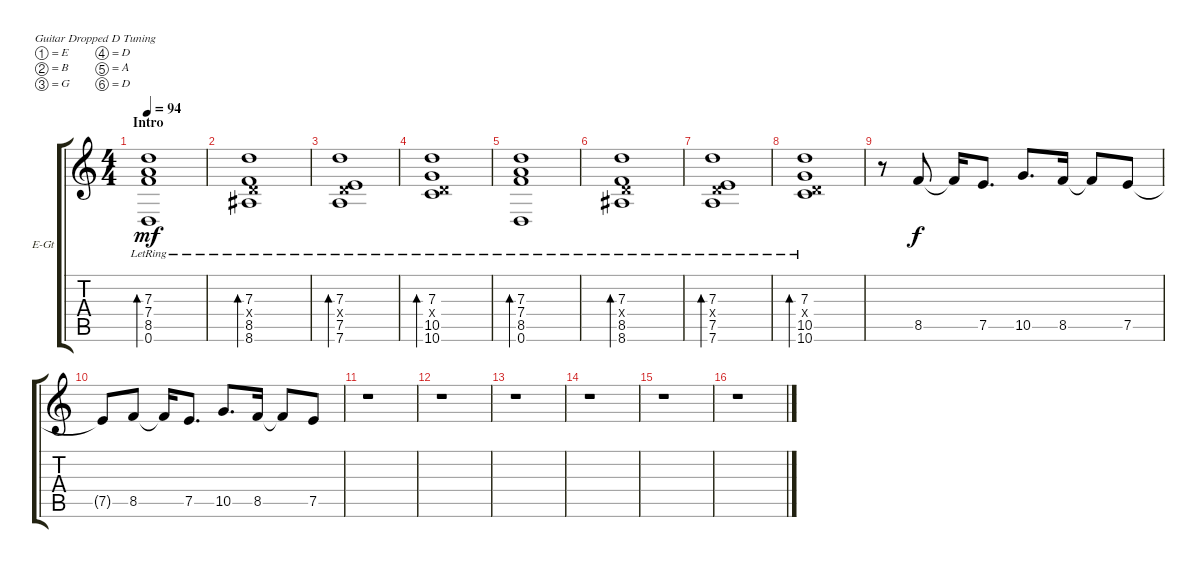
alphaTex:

\bracketExtendMode groupsimilarinstruments
\firstSystemTrackNameOrientation horizontal
\otherSystemsTrackNameOrientation horizontal
\track ("Guitar 3" "E-Gt") {instrument distortionguitar}
\staff {score tabs}
\tuning (E4 B3 G3 D3 A2 D2)
\ts (4 4)
\beaming (8 2 2 2 2)
\section ("" "Intro")
\tempo 94
\clef g2
\ks c
(7.3{lr} 7.4{lr} 8.5{lr} 0.6{lr}).1{bd 60 dy mf instrument distortionguitar} |
(7.3{lr} 0.4{x} 8.5{lr} 8.6{lr}).1{bd 60} |
(7.3{lr} 0.4{x} 7.5{lr} 7.6{lr}).1{bd 60} |
(7.3{lr} 0.4{x} 10.5{lr} 10.6{lr}).1{bd 60} |
(7.3{lr} 7.4{lr} 8.5{lr} 0.6{lr}).1{bd 60} |
(7.3{lr} 0.4{x} 8.5{lr} 8.6{lr}).1{bd 60} |
(7.3{lr} 0.4{x} 7.5{lr} 7.6{lr}).1{bd 60} |
(7.3{lr} 0.4{x} 10.5{lr} 10.6{lr}).1{bd 60} |
r.8 8.5.8{dy f} 8.5{t}.16 7.5.8{d} 10.5.8{d} 8.5.16 8.5{t}.8 7.5.8 |
7.5{t}.8 8.5.8 8.5{t}.16 7.5.8{d} 10.5.8{d} 8.5.16 8.5{t}.8 7.5.8 |
r.1 |
r.1 |
r.1 |
r.1 |
r.1 |
r.1
